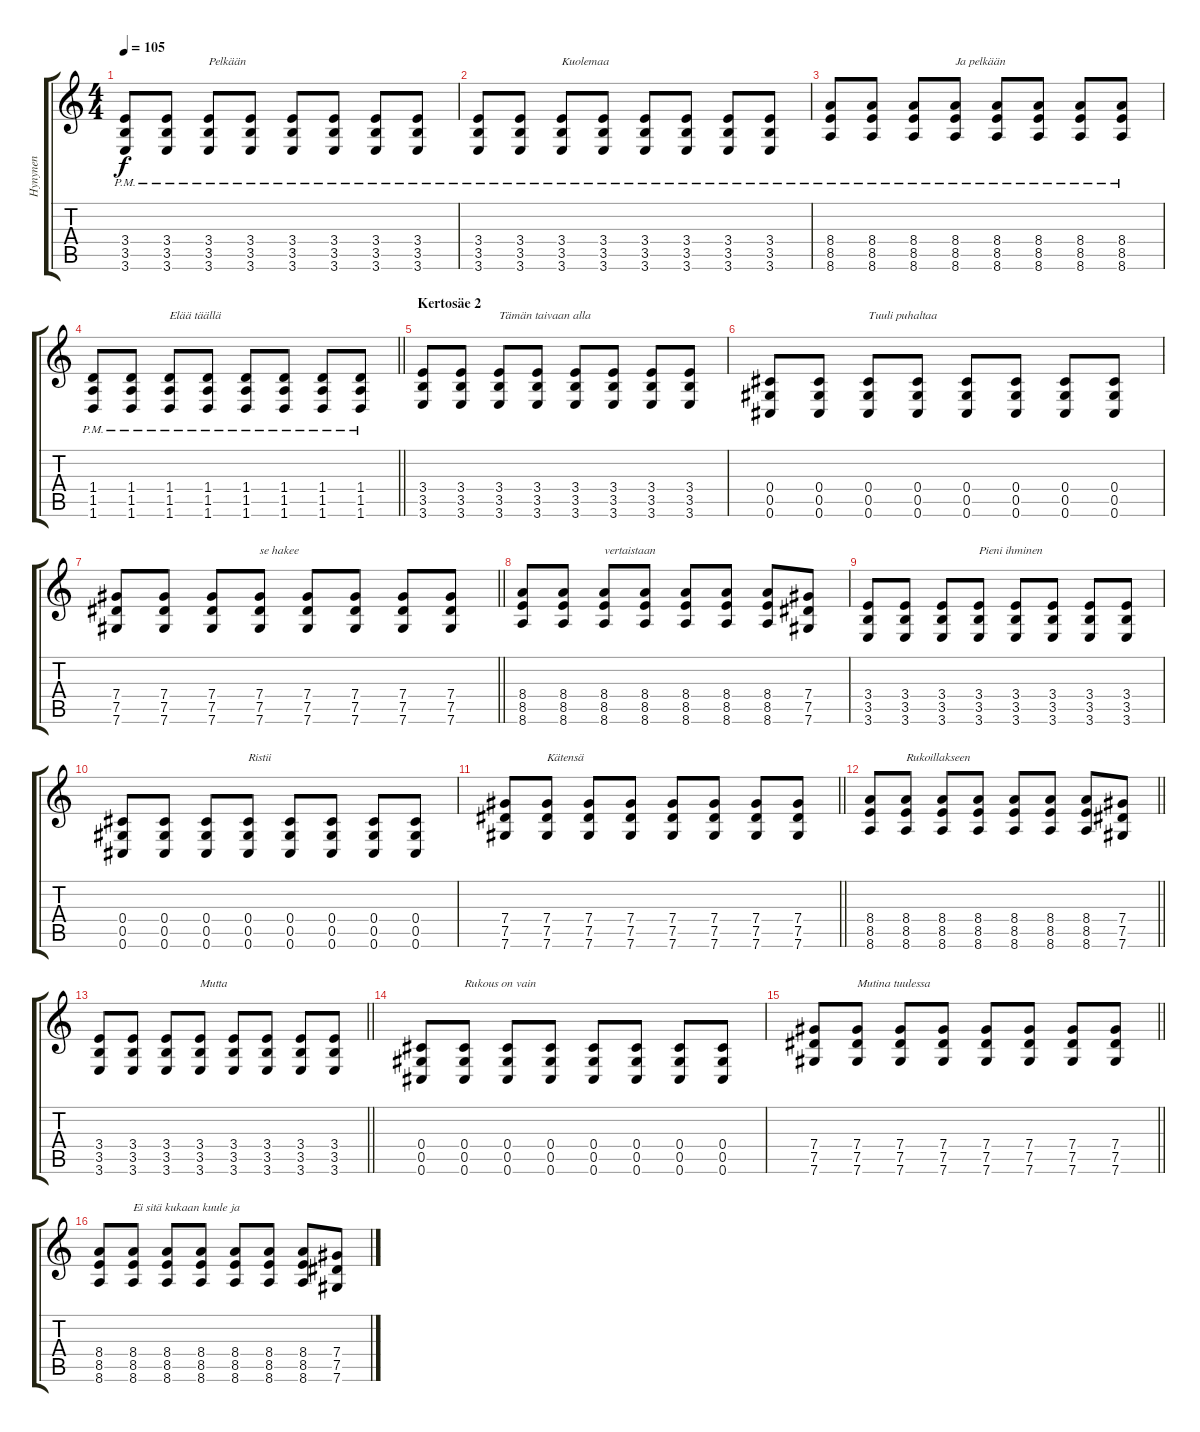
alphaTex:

\track ("Hynynen" "Hynynen") {instrument distortionguitar}
\staff {score tabs}
\tuning (Eb4 Bb3 Gb3 Db3 Ab2 Db2) {hide}
\ts (4 4)
\tempo 105
\clef g2
\ks c
(3.4{pm} 3.5{pm} 3.6{pm}).8{dy f} (3.4{pm} 3.5{pm} 3.6{pm}).8 (3.4{pm} 3.5{pm} 3.6{pm}).8{txt "Pelkään"} (3.4{pm} 3.5{pm} 3.6{pm}).8 (3.4{pm} 3.5{pm} 3.6{pm}).8 (3.4{pm} 3.5{pm} 3.6{pm}).8 (3.4{pm} 3.5{pm} 3.6{pm}).8 (3.4{pm} 3.5{pm} 3.6{pm}).8 |
(3.4{pm} 3.5{pm} 3.6{pm}).8 (3.4{pm} 3.5{pm} 3.6{pm}).8 (3.4{pm} 3.5{pm} 3.6{pm}).8{txt "Kuolemaa"} (3.4{pm} 3.5{pm} 3.6{pm}).8 (3.4{pm} 3.5{pm} 3.6{pm}).8 (3.4{pm} 3.5{pm} 3.6{pm}).8 (3.4{pm} 3.5{pm} 3.6{pm}).8 (3.4{pm} 3.5{pm} 3.6{pm}).8 |
(8.4{pm} 8.5{pm} 8.6{pm}).8 (8.4{pm} 8.5{pm} 8.6{pm}).8 (8.4{pm} 8.5{pm} 8.6{pm}).8 (8.4{pm} 8.5{pm} 8.6{pm}).8{txt "Ja pelkään"} (8.4{pm} 8.5{pm} 8.6{pm}).8 (8.4{pm} 8.5{pm} 8.6{pm}).8 (8.4{pm} 8.5{pm} 8.6{pm}).8 (8.4{pm} 8.5{pm} 8.6{pm}).8 |
\barLineRight lightlight
(1.4{pm} 1.5{pm} 1.6{pm}).8 (1.4{pm} 1.5{pm} 1.6{pm}).8 (1.4{pm} 1.5{pm} 1.6{pm}).8{txt "Elää täällä"} (1.4{pm} 1.5{pm} 1.6{pm}).8 (1.4{pm} 1.5{pm} 1.6{pm}).8 (1.4{pm} 1.5{pm} 1.6{pm}).8 (1.4{pm} 1.5{pm} 1.6{pm}).8 (1.4{pm} 1.5{pm} 1.6{pm}).8 |
\section ("" "Kertosäe 2")
(3.4 3.5 3.6).8 (3.4 3.5 3.6).8 (3.4 3.5 3.6).8{txt "Tämän taivaan alla"} (3.4 3.5 3.6).8 (3.4 3.5 3.6).8 (3.4 3.5 3.6).8 (3.4 3.5 3.6).8 (3.4 3.5 3.6).8 |
(0.4 0.5 0.6).8 (0.4 0.5 0.6).8 (0.4 0.5 0.6).8{txt "Tuuli puhaltaa"} (0.4 0.5 0.6).8 (0.4 0.5 0.6).8 (0.4 0.5 0.6).8 (0.4 0.5 0.6).8 (0.4 0.5 0.6).8 |
\barLineRight lightlight
(7.4 7.5 7.6).8 (7.4 7.5 7.6).8 (7.4 7.5 7.6).8 (7.4 7.5 7.6).8{txt "se hakee"} (7.4 7.5 7.6).8 (7.4 7.5 7.6).8 (7.4 7.5 7.6).8 (7.4 7.5 7.6).8 |
(8.4 8.5 8.6).8 (8.4 8.5 8.6).8 (8.4 8.5 8.6).8{txt "vertaistaan"} (8.4 8.5 8.6).8 (8.4 8.5 8.6).8 (8.4 8.5 8.6).8 (8.4 8.5 8.6).8 (7.4 7.5 7.6).8 |
(3.4 3.5 3.6).8 (3.4 3.5 3.6).8 (3.4 3.5 3.6).8 (3.4 3.5 3.6).8{txt "Pieni ihminen"} (3.4 3.5 3.6).8 (3.4 3.5 3.6).8 (3.4 3.5 3.6).8 (3.4 3.5 3.6).8 |
(0.4 0.5 0.6).8 (0.4 0.5 0.6).8 (0.4 0.5 0.6).8 (0.4 0.5 0.6).8{txt "Ristii"} (0.4 0.5 0.6).8 (0.4 0.5 0.6).8 (0.4 0.5 0.6).8 (0.4 0.5 0.6).8 |
\barLineRight lightlight
(7.4 7.5 7.6).8 (7.4 7.5 7.6).8{txt "Kätensä"} (7.4 7.5 7.6).8 (7.4 7.5 7.6).8 (7.4 7.5 7.6).8 (7.4 7.5 7.6).8 (7.4 7.5 7.6).8 (7.4 7.5 7.6).8 |
\barLineRight lightlight
(8.4 8.5 8.6).8 (8.4 8.5 8.6).8{txt "Rukoillakseen"} (8.4 8.5 8.6).8 (8.4 8.5 8.6).8 (8.4 8.5 8.6).8 (8.4 8.5 8.6).8 (8.4 8.5 8.6).8 (7.4 7.5 7.6).8 |
\section ("" "")
\barLineRight lightlight
(3.4 3.5 3.6).8 (3.4 3.5 3.6).8 (3.4 3.5 3.6).8 (3.4 3.5 3.6).8{txt "Mutta"} (3.4 3.5 3.6).8 (3.4 3.5 3.6).8 (3.4 3.5 3.6).8 (3.4 3.5 3.6).8 |
\section ("" "")
(0.4 0.5 0.6).8 (0.4 0.5 0.6).8{txt "Rukous on vain"} (0.4 0.5 0.6).8 (0.4 0.5 0.6).8 (0.4 0.5 0.6).8 (0.4 0.5 0.6).8 (0.4 0.5 0.6).8 (0.4 0.5 0.6).8 |
\barLineRight lightlight
(7.4 7.5 7.6).8 (7.4 7.5 7.6).8{txt "Mutina tuulessa"} (7.4 7.5 7.6).8 (7.4 7.5 7.6).8 (7.4 7.5 7.6).8 (7.4 7.5 7.6).8 (7.4 7.5 7.6).8 (7.4 7.5 7.6).8 |
(8.4 8.5 8.6).8 (8.4 8.5 8.6).8{txt "Ei sitä kukaan kuule ja"} (8.4 8.5 8.6).8 (8.4 8.5 8.6).8 (8.4 8.5 8.6).8 (8.4 8.5 8.6).8 (8.4 8.5 8.6).8 (7.4 7.5 7.6).8
